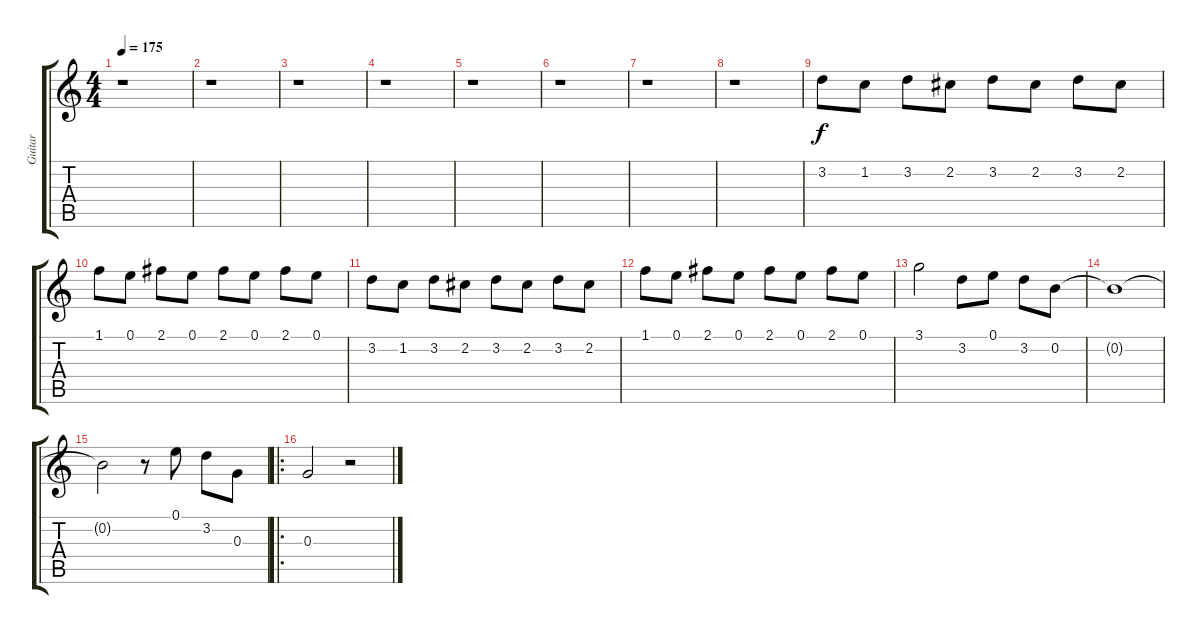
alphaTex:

\track ("Guitar" "Guitar") {instrument overdrivenguitar}
\staff {score tabs}
\tuning (E4 B3 G3 D3 A2 E2) {hide}
\ts (4 4)
\tempo 175
\clef g2
\ks c
r.1{dy f} |
r.1 |
r.1 |
r.1 |
r.1 |
r.1 |
r.1 |
r.1 |
3.2.8 1.2.8 3.2.8 2.2.8 3.2.8 2.2.8 3.2.8 2.2.8 |
1.1.8 0.1.8 2.1.8 0.1.8 2.1.8 0.1.8 2.1.8 0.1.8 |
3.2.8 1.2.8 3.2.8 2.2.8 3.2.8 2.2.8 3.2.8 2.2.8 |
1.1.8 0.1.8 2.1.8 0.1.8 2.1.8 0.1.8 2.1.8 0.1.8 |
3.1.2 3.2.8 0.1.8 3.2.8 0.2.8 |
0.2{t}.1 |
0.2{t}.2 r.8 0.1.8 3.2.8 0.3.8 |
\ro
0.3.2 r.2
